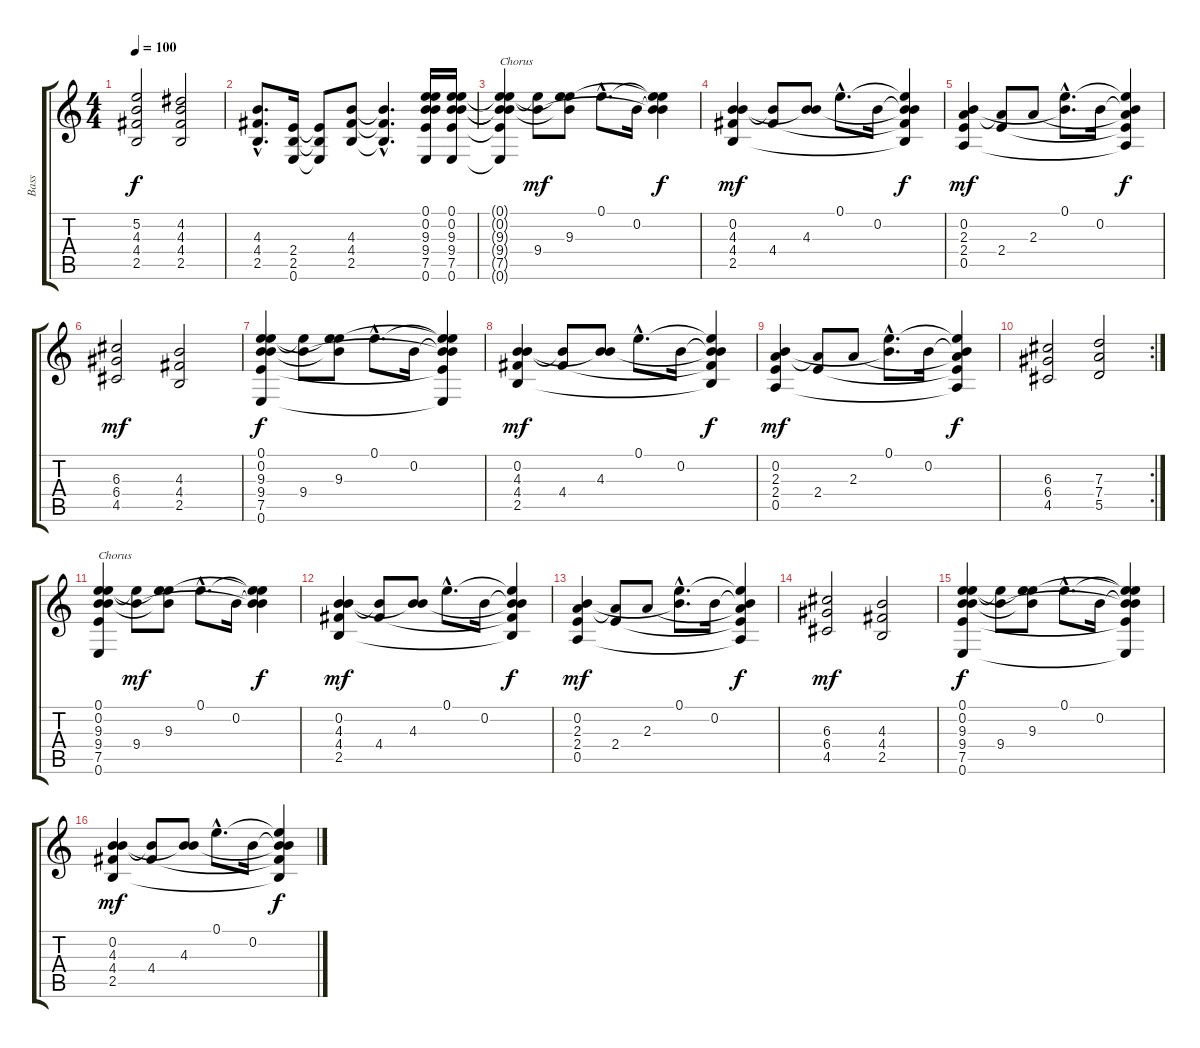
\track ("Bass" "Bass") {instrument distortionguitar}
\staff {score tabs}
\tuning (E4 B3 G3 D3 A2 E2) {hide}
\ts (4 4)
\tempo 100
\clef g2
\ks c
(5.2 4.3 4.4 2.5).2{dy f} (4.2 4.3 4.4 2.5).2 |
(4.3{hac} 4.4{hac} 2.5{hac}).8{d} (2.4 2.5 0.6).16 (2.4{t} 2.5{t} 0.6{t}).8 (4.3 4.4 2.5).8 (4.3{hac t} 4.4{hac t} 2.5{hac t}).4{d} (0.1 0.2 9.3 9.4 7.5 0.6).16 (0.1 0.2 9.3 9.4 7.5 0.6).16 |
(0.1{t} 0.2{t} 9.3{t} 9.4{t} 7.5{t} 0.6{t}).4{txt "Chorus"} (9.3{t} 9.4).8{dy mf} (0.1{t} 0.2{t} 9.3).8 0.1{hac}.8{d} 0.2.16 (0.1{t} 0.2{t} 9.3{t} 9.4{t}).4{dy f} |
(0.2 4.3 4.4 2.5).4{dy mf} (4.3{t} 4.4).8 (0.2{t} 4.3).8 0.1{hac}.8{d} 0.2.16 (0.1{t} 0.2{t} 4.3{t} 4.4{t} 2.5{t}).4{dy f} |
(0.2 2.3 2.4 0.5).4{dy mf} (2.3{t} 2.4).8 2.3.8 (0.1{hac} 0.2{hac t}).8{d} 0.2.16 (0.1{t} 0.2{t} 2.3{t} 2.4{t} 0.5{t}).4{dy f} |
(6.3 6.4 4.5).2{dy mf} (4.3 4.4 2.5).2 |
(0.1 0.2 9.3 9.4 7.5 0.6).4{dy f} (9.3{t} 9.4).8 (0.1{t} 0.2{t} 9.3).8 0.1{hac}.8{d} 0.2.16 (0.1{t} 0.2{t} 9.3{t} 9.4{t} 7.5{t} 0.6{t}).4 |
(0.2 4.3 4.4 2.5).4{dy mf} (4.3{t} 4.4).8 (0.2{t} 4.3).8 0.1{hac}.8{d} 0.2.16 (0.1{t} 0.2{t} 4.3{t} 4.4{t} 2.5{t}).4{dy f} |
(0.2 2.3 2.4 0.5).4{dy mf} (2.3{t} 2.4).8 2.3.8 (0.1{hac} 0.2{hac t}).8{d} 0.2.16 (0.1{t} 0.2{t} 2.3{t} 2.4{t} 0.5{t}).4{dy f} |
\rc 2
(6.3 6.4 4.5).2 (7.3 7.4 5.5).2 |
(0.1 0.2 9.3 9.4 7.5 0.6).4{txt "Chorus"} (9.3{t} 9.4).8{dy mf} (0.1{t} 0.2{t} 9.3).8 0.1{hac}.8{d} 0.2.16 (0.1{t} 0.2{t} 9.3{t} 9.4{t}).4{dy f} |
(0.2 4.3 4.4 2.5).4{dy mf} (4.3{t} 4.4).8 (0.2{t} 4.3).8 0.1{hac}.8{d} 0.2.16 (0.1{t} 0.2{t} 4.3{t} 4.4{t} 2.5{t}).4{dy f} |
(0.2 2.3 2.4 0.5).4{dy mf} (2.3{t} 2.4).8 2.3.8 (0.1{hac} 0.2{hac t}).8{d} 0.2.16 (0.1{t} 0.2{t} 2.3{t} 2.4{t} 0.5{t}).4{dy f} |
(6.3 6.4 4.5).2{dy mf} (4.3 4.4 2.5).2 |
(0.1 0.2 9.3 9.4 7.5 0.6).4{dy f} (9.3{t} 9.4).8 (0.1{t} 0.2{t} 9.3).8 0.1{hac}.8{d} 0.2.16 (0.1{t} 0.2{t} 9.3{t} 9.4{t} 7.5{t} 0.6{t}).4 |
(0.2 4.3 4.4 2.5).4{dy mf} (4.3{t} 4.4).8 (0.2{t} 4.3).8 0.1{hac}.8{d} 0.2.16 (0.1{t} 0.2{t} 4.3{t} 4.4{t} 2.5{t}).4{dy f}
